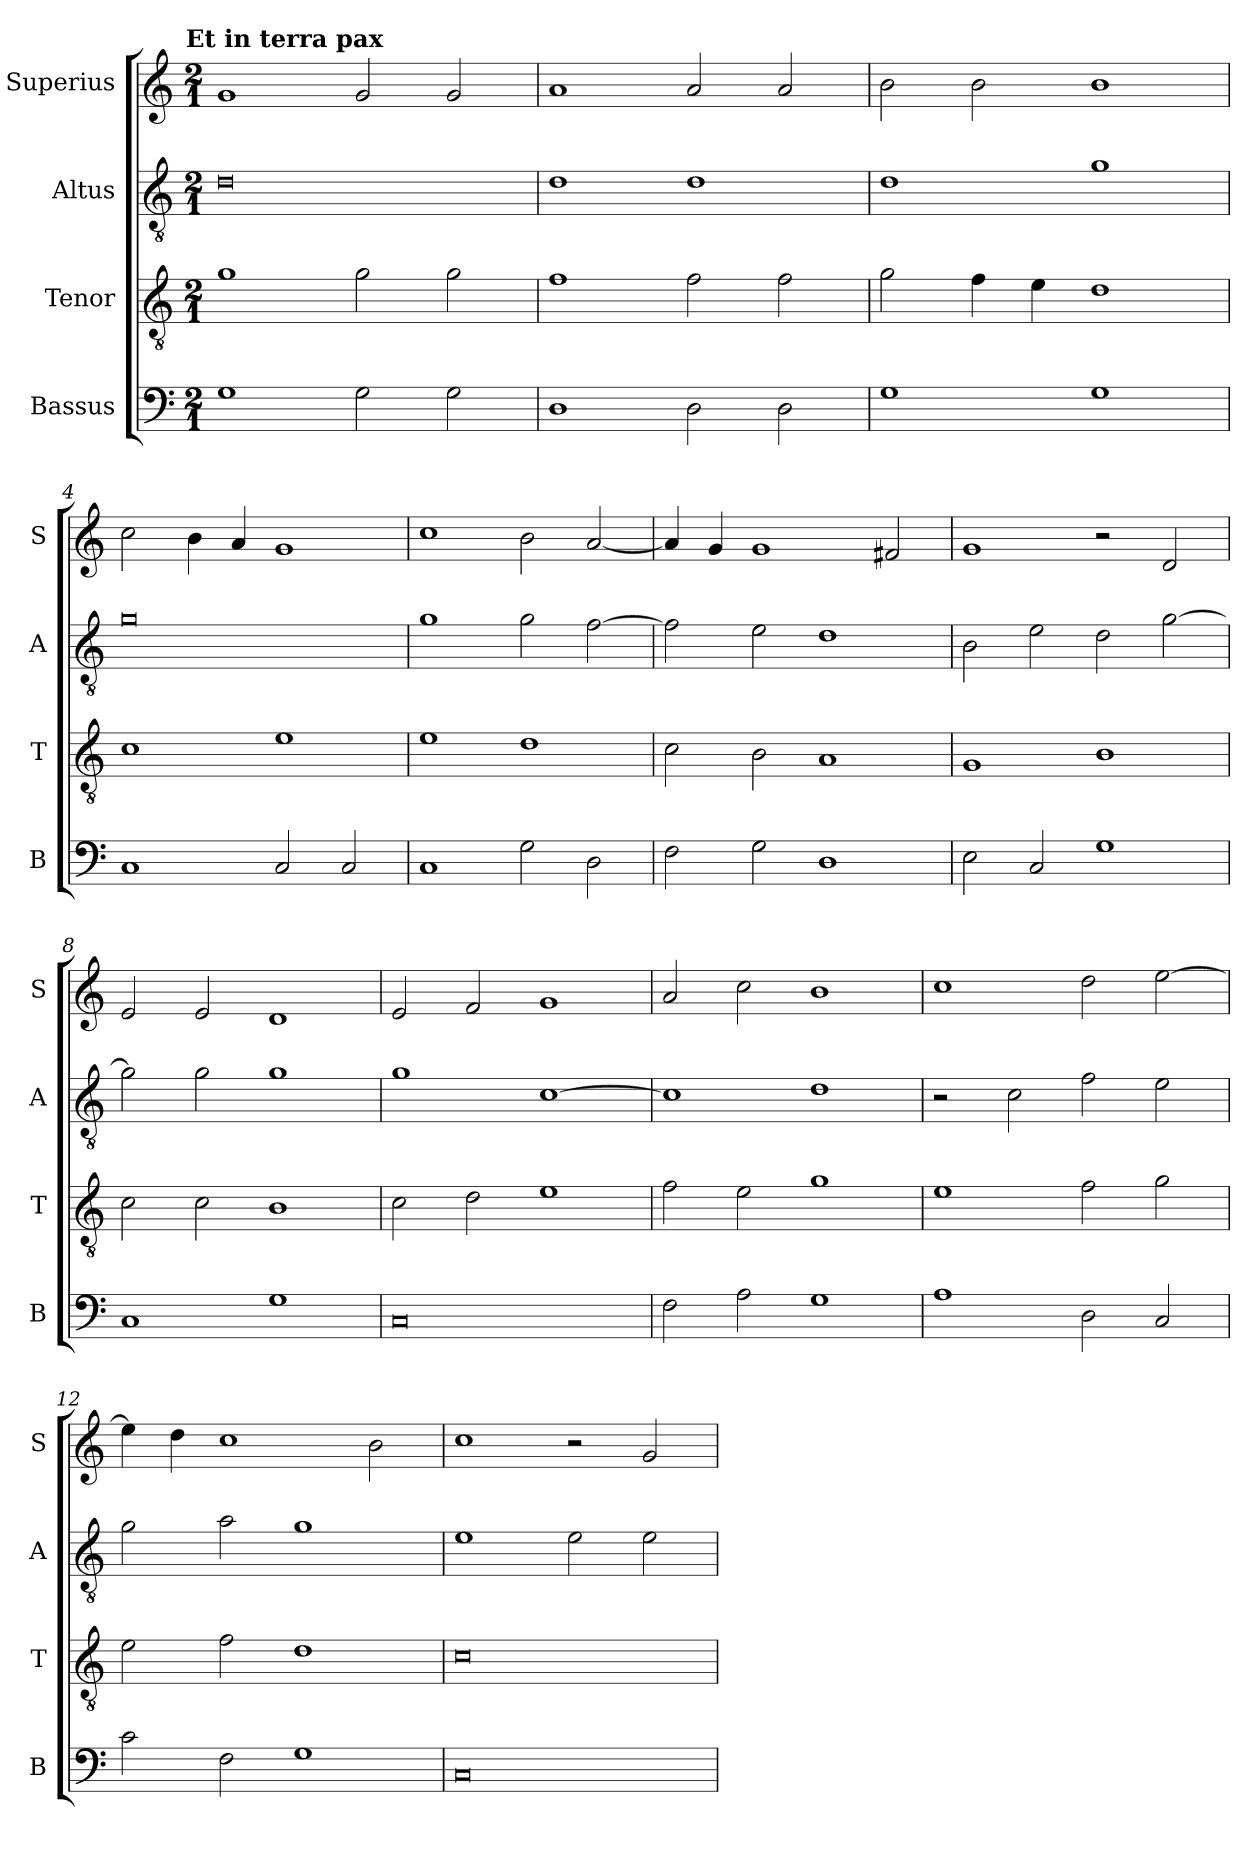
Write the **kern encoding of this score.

**kern	**kern	**kern	**kern
*part4	*part3	*part2	*part1
*staff4	*staff3	*staff2	*staff1
*I"Bassus	*I"Tenor	*I"Altus	*I"Superius
*I'B	*I'T	*I'A	*I'S
*clefF4	*clefGv2	*clefGv2	*clefG2
*k[]	*k[]	*k[]	*k[]
!!LO:TX:omd:t=Et in terra pax
*M2/1	*M2/1	*M2/1	*M2/1
=1	=1	=1	=1
1G	1g	0d	1g
2G\	2g\	.	2g/
2G\	2g\	.	2g/
=2	=2	=2	=2
1D	1f	1d	1a
2D\	2f\	1d	2a/
2D\	2f\	.	2a/
=3	=3	=3	=3
1G	2g\	1d	2b\
.	4f\	.	2b\
.	4e\	.	.
1G	1d	1g	1b
=4	=4	=4	=4
1C	1c	0g	2cc\
.	.	.	4b\
.	.	.	4a/
2C/	1e	.	1g
2C/	.	.	.
=5	=5	=5	=5
1C	1e	1g	1cc
2G\	1d	2g\	2b\
2D\	.	[2f\	[2a/
=6	=6	=6	=6
2F\	2c\	2f\]	4a/]
.	.	.	4g/
2G\	2B\	2e\	1g
1D	1A	1d	.
.	.	.	2f#X/
=7	=7	=7	=7
2E\	1G	2B\	1g
2C/	.	2e\	.
1G	1B	2d\	2r
.	.	[2g\	2d/
=8	=8	=8	=8
1C	2c\	2g\]	2e/
.	2c\	2g\	2e/
1G	1B	1g	1d
=9	=9	=9	=9
0C	2c\	1g	2e/
.	2d\	.	2f/
.	1e	[1c	1g
=10	=10	=10	=10
2F\	2f\	1c]	2a/
2A\	2e\	.	2cc\
1G	1g	1d	1b
=11	=11	=11	=11
1A	1e	2r	1cc
.	.	2c\	.
2D\	2f\	2f\	2dd\
2C/	2g\	2e\	[2ee\
=12	=12	=12	=12
2c\	2e\	2g\	4ee\]
.	.	.	4dd\
2F\	2f\	2a\	1cc
1G	1d	1g	.
.	.	.	2b\
=13	=13	=13	=13
0C	0c	1e	1cc
.	.	2e\	2r
.	.	2e\	2g/
=	=	=	=
*-	*-	*-	*-
